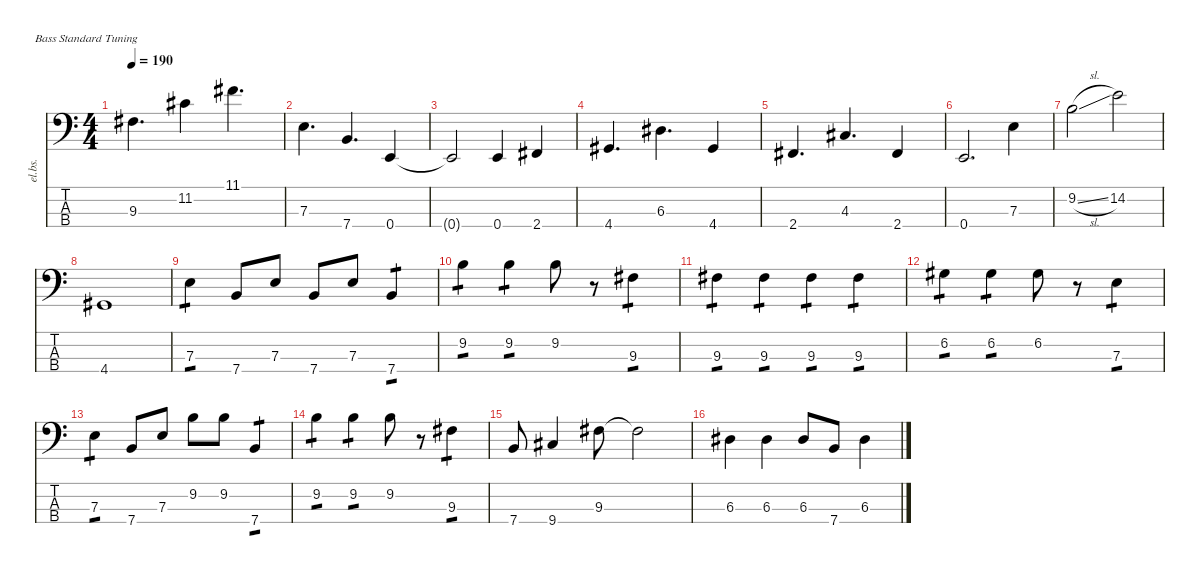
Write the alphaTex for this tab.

\defaultSystemsLayout 4
\hideDynamics
\bracketExtendMode nobrackets
\track ("Electric Bass" "el.bs.") {instrument electricbassfinger}
\staff {score tabs}
\tuning (G2 D2 A1 E1)
\ts (4 4)
\tempo 190
\clef f4
\ks c
9.3{acc #}.4{d dy p} 11.2{acc #}.4 11.1{acc #}.4{d} |
7.3.4{d} 7.4.4{d} 0.4.4 |
0.4{t}.2 0.4.4 2.4{acc #}.4 |
4.4{acc #}.4{d} 6.3{acc #}.4{d} 4.4{acc #}.4 |
2.4{acc #}.4{d} 4.3{acc #}.4{d} 2.4{acc #}.4 |
0.4.2{d dy mf} 7.3.4 |
9.2{sl}.2 14.2.2 |
4.4{acc #}.1 |
7.3.4{tp 1} 7.4.8 7.3.8 7.4.8 7.3.8 7.4.4{tp 1} |
9.2.4{tp 1} 9.2.4{tp 1} 9.2.8 r.8 9.3{acc #}.4{tp 1} |
9.3{acc #}.4{tp 1} 9.3{acc #}.4{tp 1} 9.3{acc #}.4{tp 1} 9.3{acc #}.4{tp 1} |
6.2{acc #}.4{tp 1} 6.2{acc #}.4{tp 1} 6.2{acc #}.8 r.8 7.3.4{tp 1} |
7.3.4{tp 1} 7.4.8 7.3.8 9.2.8 9.2.8 7.4.4{tp 1} |
9.2.4{tp 1} 9.2.4{tp 1} 9.2.8 r.8 9.3{acc #}.4{tp 1} |
7.4.8 9.4{acc #}.4 9.3{acc #}.8 9.3{t acc #}.2 |
6.3{acc #}.4 6.3{acc #}.4 6.3{acc #}.8 7.4.8 6.3{acc #}.4
